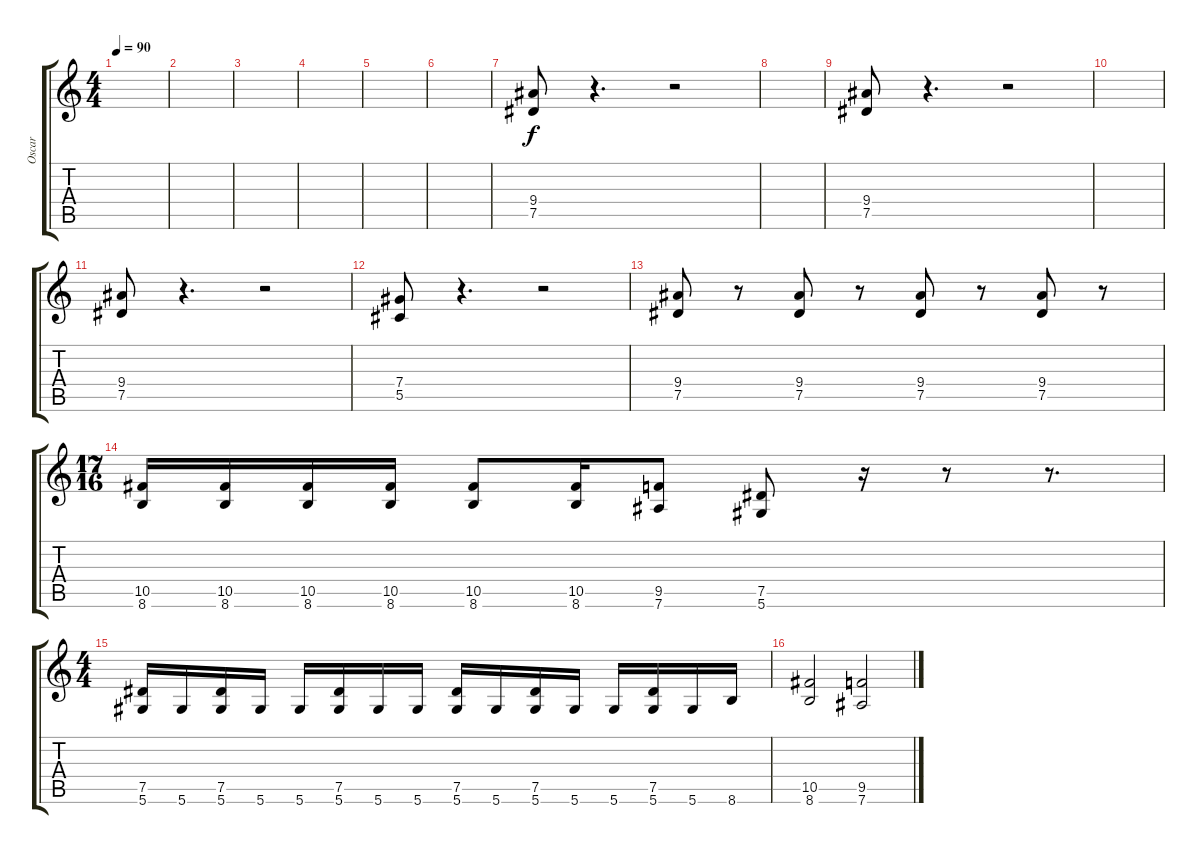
\track ("Oscar" "Oscar") {instrument distortionguitar}
\staff {score tabs}
\tuning (Eb4 Bb3 Gb3 Db3 Ab2 Eb2) {hide}
\ts (4 4)
\tempo 90
\clef g2
\ks c
|
|
|
|
|
|
(9.4 7.5).8 r.4{d} r.2 |
|
(9.4 7.5).8 r.4{d} r.2 |
|
(9.4 7.5).8 r.4{d} r.2 |
(7.4 5.5).8 r.4{d} r.2 |
(9.4 7.5).8 r.8 (9.4 7.5).8 r.8 (9.4 7.5).8 r.8 (9.4 7.5).8 r.8 |
\ts (17 16)
(10.5 8.6).16 (10.5 8.6).16 (10.5 8.6).16 (10.5 8.6).16 (10.5 8.6).8 (10.5 8.6).16 (9.5 7.6).8 (7.5 5.6).8 r.16 r.8 r.8{d} |
\ts (4 4)
(7.5 5.6).16 5.6.16 (7.5 5.6).16 5.6.16 5.6.16 (7.5 5.6).16 5.6.16 5.6.16 (7.5 5.6).16 5.6.16 (7.5 5.6).16 5.6.16 5.6.16 (7.5 5.6).16 5.6.16 8.6.16 |
(10.5 8.6).2 (9.5 7.6).2
